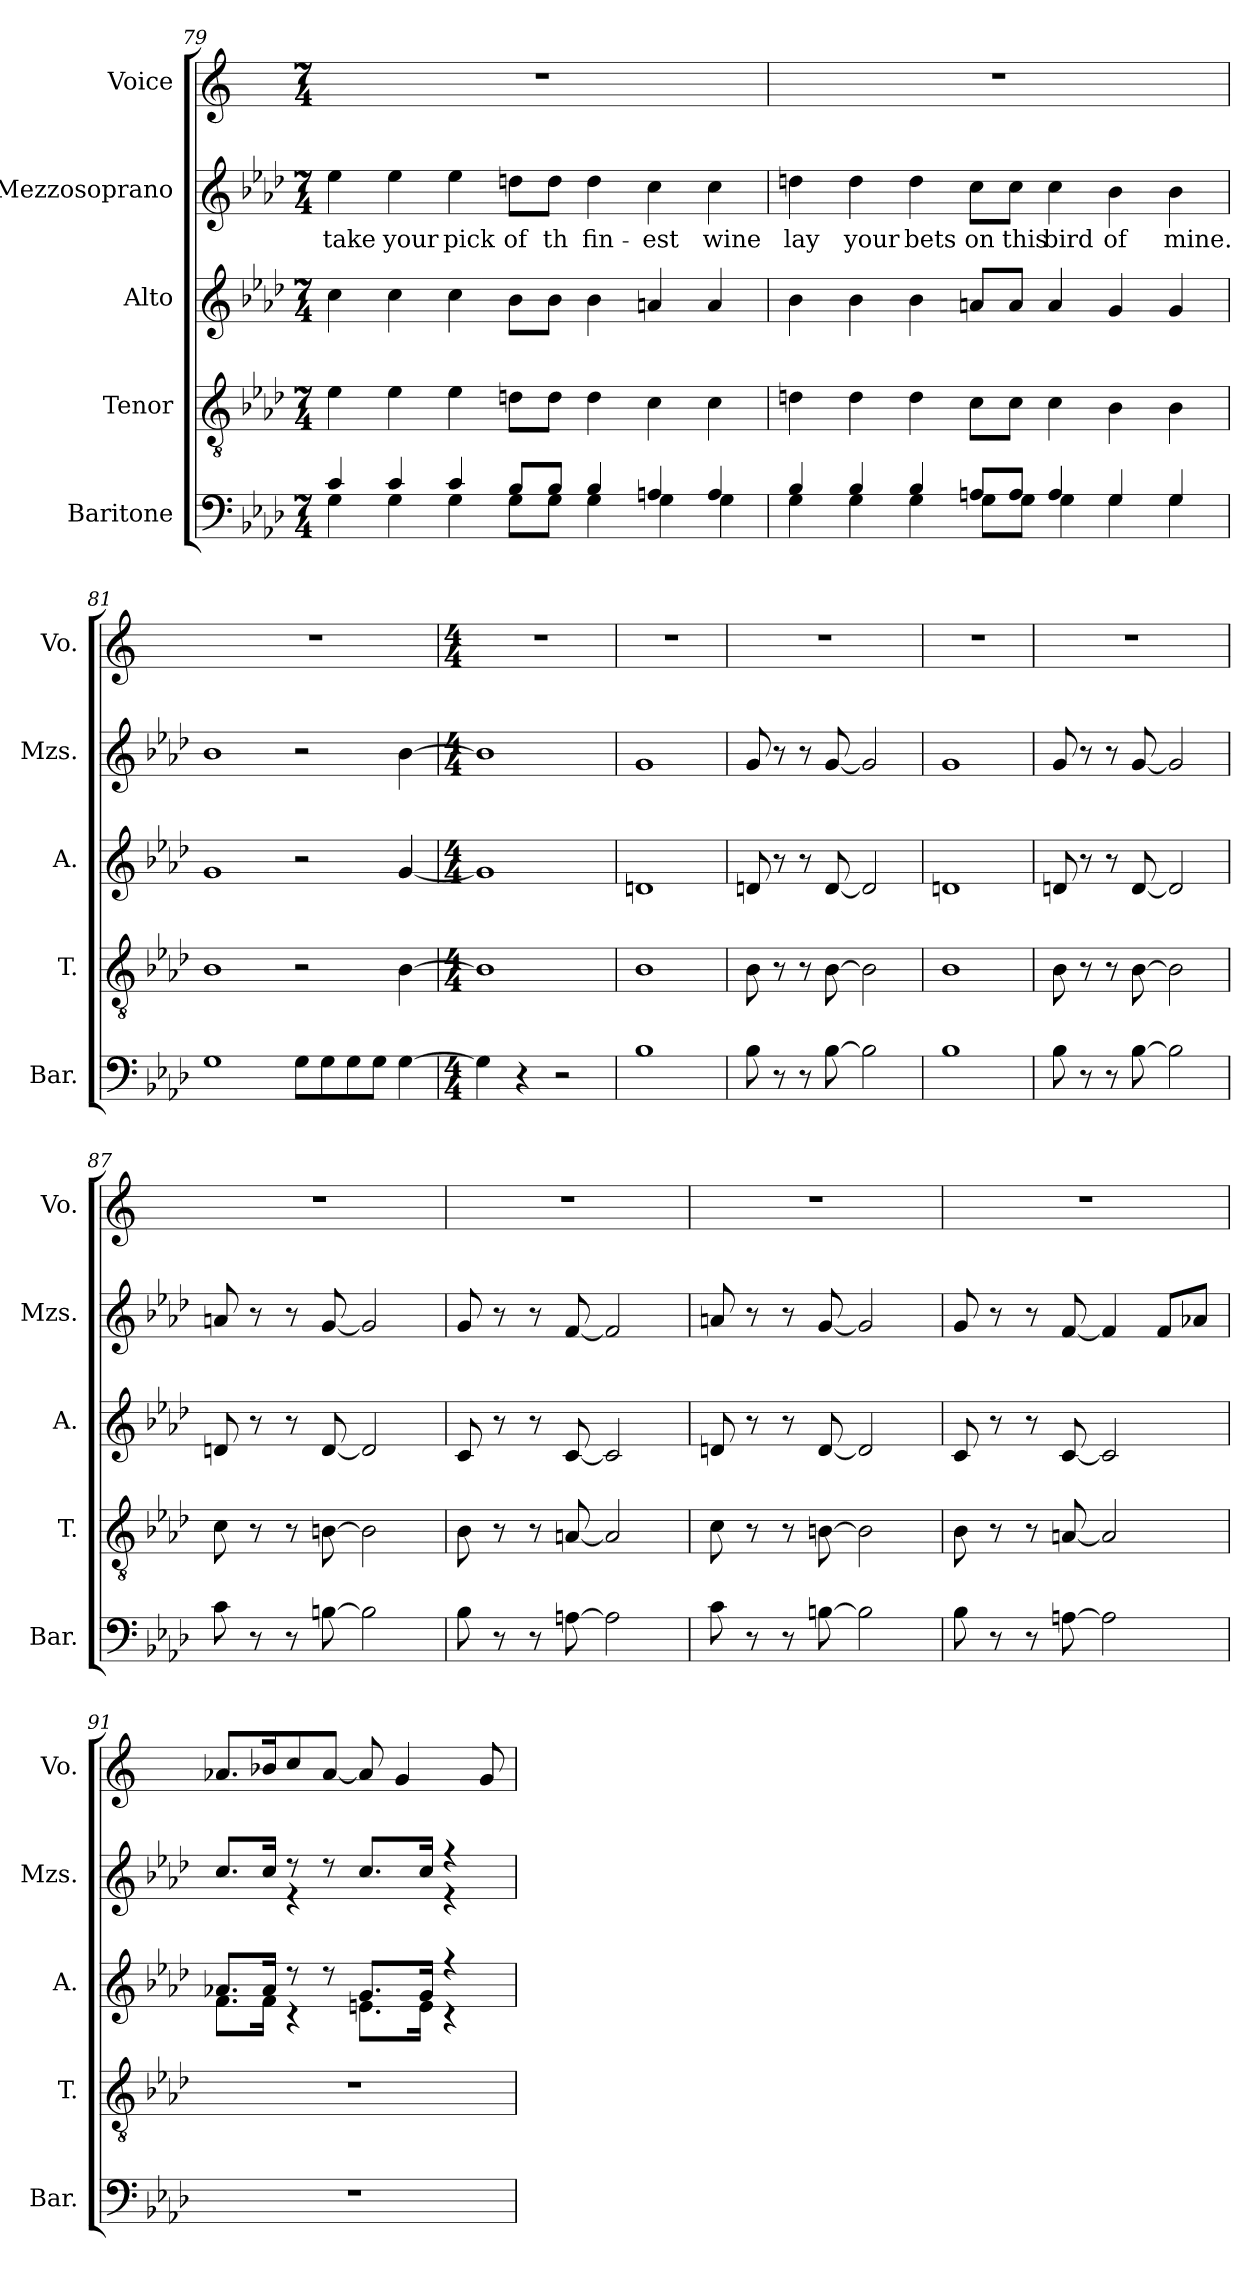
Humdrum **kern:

**kern	**kern	**kern	**kern	**text	**kern
*part5	*part4	*part3	*part2	*part2	*part1
*staff5	*staff4	*staff3	*staff2	*staff2	*staff1
*I"Baritone	*I"Tenor	*I"Alto	*I"Mezzosoprano	*	*I"Voice
*I'Bar.	*I'T.	*I'A.	*I'Mzs.	*	*I'Vo.
*clefF4	*clefGv2	*clefG2	*clefG2	*	*clefG2
*k[b-e-a-d-]	*k[b-e-a-d-]	*k[b-e-a-d-]	*k[b-e-a-d-]	*	*k[]
*A-:	*A-:	*A-:	*A-:	*	*C:
*M7/4	*M7/4	*M7/4	*M7/4	*	*M7/4
=79	=79	=79	=79	=79	=79
*^	*	*	*	*	*
4c/	4G\	4e-\	4cc\	4ee-\	take	1..r
4c/	4G\	4e-\	4cc\	4ee-\	your	.
4c/	4G\	4e-\	4cc\	4ee-\	pick	.
8B-/L	8G\L	8d\L	8b-\L	8dd\L	of	.
8B-/J	8G\J	8d\J	8b-\J	8dd\J	th	.
4B-/	4G\	4d\	4b-\	4dd\	fin-	.
4A/	4G\	4c\	4a/	4cc\	-est	.
4A/	4G\	4c\	4a/	4cc\	wine	.
!!LO:PB:g=z
=80	=80	=80	=80	=80	=80	=80
4B-/	4G\	4d\	4b-\	4dd\	lay	1..r
4B-/	4G\	4d\	4b-\	4dd\	your	.
4B-/	4G\	4d\	4b-\	4dd\	bets	.
8A/L	8G\L	8c\L	8a/L	8cc\L	on	.
8A/J	8G\J	8c\J	8a/J	8cc\J	this	.
4A/	4G\	4c\	4a/	4cc\	bird	.
4G/	4G\	4B-\	4g/	4b-\	of	.
4G/	4G\	4B-\	4g/	4b-\	mine.	.
*v	*v	*	*	*	*	*
=81	=81	=81	=81	=81	=81
1G	1B-	1g	1b-	.	1..r
8G\L	2r	2r	2r	.	.
8G\	.	.	.	.	.
8G\	.	.	.	.	.
8G\J	.	.	.	.	.
[4G\	[4B-\	[4g/	[4b-\	.	.
=82	=82	=82	=82	=82	=82
*M4/4	*M4/4	*M4/4	*M4/4	*	*M4/4
4G\]	1B-]	1g]	1b-]	.	1r
4r	.	.	.	.	.
2r	.	.	.	.	.
=83	=83	=83	=83	=83	=83
1B-	1B-	1d	1g	.	1r
=84	=84	=84	=84	=84	=84
8B-\	8B-\	8d/	8g/	.	1r
8r	8r	8r	8r	.	.
8r	8r	8r	8r	.	.
[8B-\	[8B-\	[8d/	[8g/	.	.
2B-\]	2B-\]	2d/]	2g/]	.	.
=85	=85	=85	=85	=85	=85
1B-	1B-	1d	1g	.	1r
=86	=86	=86	=86	=86	=86
8B-\	8B-\	8d/	8g/	.	1r
8r	8r	8r	8r	.	.
8r	8r	8r	8r	.	.
[8B-\	[8B-\	[8d/	[8g/	.	.
2B-\]	2B-\]	2d/]	2g/]	.	.
=87	=87	=87	=87	=87	=87
8c\	8c\	8d/	8a/	.	1r
8r	8r	8r	8r	.	.
8r	8r	8r	8r	.	.
[8Bn\	[8Bn\	[8d/	[8g/	.	.
2B\]	2B\]	2d/]	2g/]	.	.
!!LO:LB:g=z
=88	=88	=88	=88	=88	=88
8B-\	8B-\	8c/	8g/	.	1r
8r	8r	8r	8r	.	.
8r	8r	8r	8r	.	.
[8A\	[8A/	[8c/	[8f/	.	.
2A\]	2A/]	2c/]	2f/]	.	.
=89	=89	=89	=89	=89	=89
8c\	8c\	8d/	8a/	.	1r
8r	8r	8r	8r	.	.
8r	8r	8r	8r	.	.
[8Bn\	[8Bn\	[8d/	[8g/	.	.
2B\]	2B\]	2d/]	2g/]	.	.
=90	=90	=90	=90	=90	=90
8B-\	8B-\	8c/	8g/	.	1r
8r	8r	8r	8r	.	.
8r	8r	8r	8r	.	.
[8A\	[8A/	[8c/	[8f/	.	.
2A\]	2A/]	2c/]	4f/]	.	.
.	.	.	8f/L	.	.
.	.	.	8a-X/J	.	.
=91	=91	=91	=91	=91	=91
*	*	*^	*^	*	*
1r	1r	8.a-X/L	8.f\L	8.cc/L	4ryy	.	8.a-/L
.	.	16a-/Jk	16f\Jk	16cc/Jk	.	.	16b-/K
.	.	8r	4r	8r	4r	.	8cc/
.	.	8r	.	8r	.	.	[8a-/J
.	.	8.g/L	8.en\L	8.cc/L	4ryy	.	8a-/]
.	.	.	.	.	.	.	4g/
.	.	16g/Jk	16e\Jk	16cc/Jk	.	.	.
.	.	4r	4r	4r	4r	.	.
.	.	.	.	.	.	.	8g/
*	*	*v	*v	*	*	*	*
*	*	*	*v	*v	*	*
=	=	=	=	=	=
*-	*-	*-	*-	*-	*-
